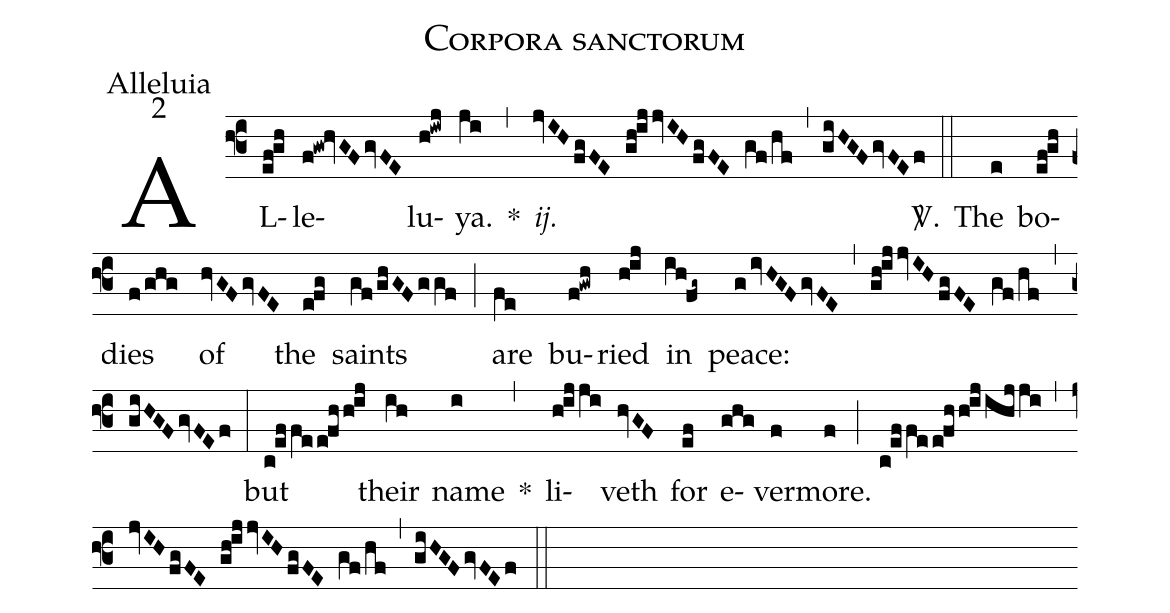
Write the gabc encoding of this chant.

name:Corpora sanctorum;
office-part:Alleluia;
mode:2;
%%
(f3) AL(ef!gh)le(f!gw!hvGF/gvFE)lu(h!iwj)ya.(ji) *(,) <i>ij.</i>(jvIH/fgFE gh!ijjvIH/fgFE gf/hf) (,) (giHGF/gvFEf) <sp>V/</sp>.(::) The(e) bo(ef!gh)dies(f/ghg) of(hvGF/gvFE) the(e!fg) saints(gf/ghGF/ggf) (;) are(fe) bu(f!gwh)ried(h!ij) in(ih!fg~) peace:(g/ivHGF/gvFE) (,) (gh!ijjvIH/fgFE gf/hf) (,) (giHGF/gvFEf) (:) but(c!effee!fhh!ij) their(ih) name(i) *(,) li(h!ijji)veth(hvGF) for(ef) e(ghg)ver(f)more.(f) (;) (c!effee!fhh!ij/ihjji) (,) (jvIH/fgFE gh!ijjvIH/fgFE gf/hf) (,) (giHGF/gvFEf) (::)
